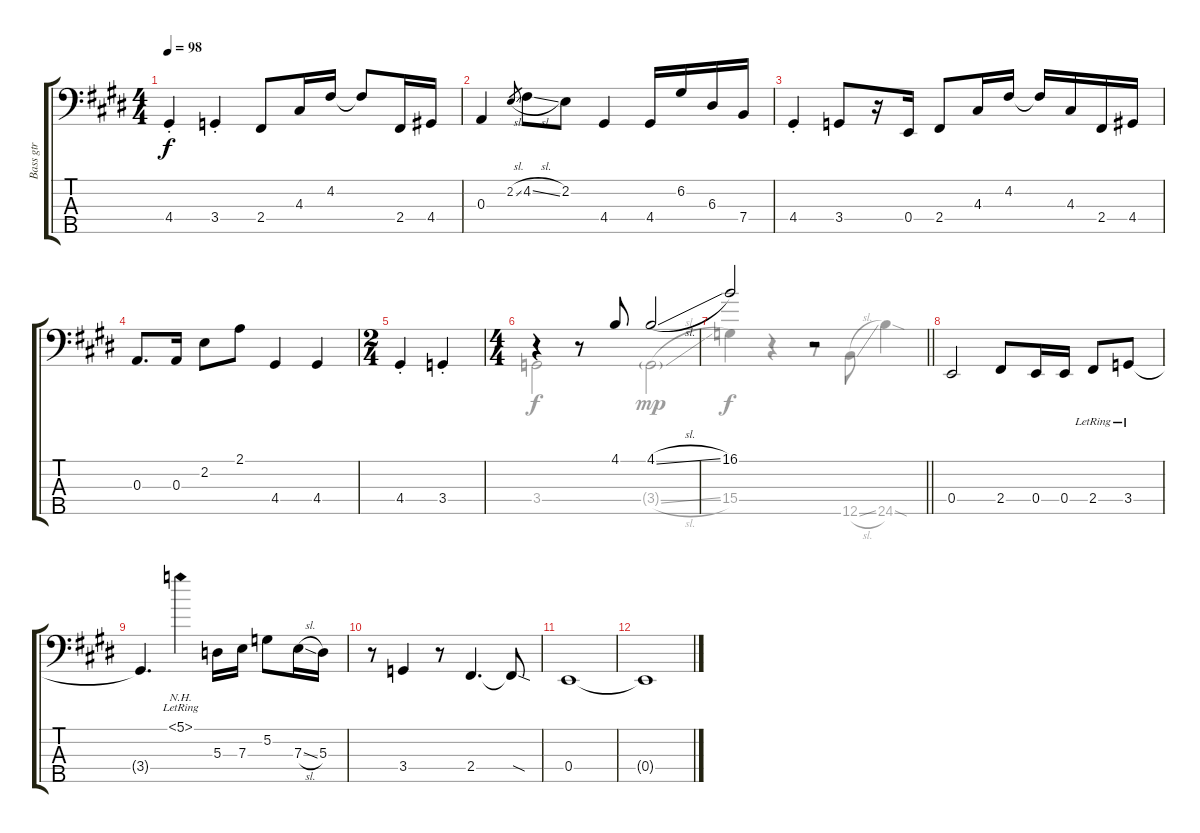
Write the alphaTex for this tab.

\track ("Bass gtr" "Bass gtr") {instrument electricbasspick}
\staff {score tabs}
\tuning (G2 D2 A1 E1 B0) {hide}
\voice
\ts (4 4)
\tempo 98
\clef f4
\ks c#minor
4.4{st}.4{dy f} 3.4{st}.4 2.4.8 4.3.16 4.2.16 4.2{t}.8 2.4.16 4.4.16 |
\ks e
0.3.4 2.2{sl}.8{gr} 4.2{sl}.8 2.2.8 4.4.4 4.4.16 6.2.16 6.3.16 7.4.16 |
\ks c#minor
4.4{st}.4 3.4.8 r.16 0.4.16 2.4.8 4.3.16 4.2.16 4.2{t}.16 4.3.16 2.4.16 4.4.16 |
0.3.8{d} 0.3.16 2.2.8 2.1.8 4.4.4 4.4.4 |
\ts (2 4)
\ks e
4.4{st}.4 3.4{st}.4 |
\ts (4 4)
\ks c#minor
r.4 r.8 4.1.8 4.1{sl}.2 |
\barLineRight lightlight
16.1.2 r.2 |
\ks e
0.4.2 2.4.8 0.4.16 0.4.16 2.4{lr}.8 3.4{lr}.8 |
\ks c#minor
3.4{t}.4{d} 5.1{nh lr}.4 5.3.16 7.3.16 5.2.8 7.3{sl}.16 5.3.16 |
r.8 3.4.4 r.8 2.4.4{d} 2.4{sod t}.8 |
\ks e
0.4.1 |
\ks c#minor
0.4{t}.1
\voice
\clef f4
\ottava regular
\simile none
\ks c#minor
|
\ks e
|
\ks c#minor
|
|
\ks e
|
\ks c#minor
3.4.2 3.4{sl g}.2{dy mp} |
\barLineRight lightlight
15.4.4{dy f} r.4 r.8 12.5{sl}.8 24.5{sod}.4 |
\ks e
|
\ks c#minor
|
|
\ks e
|
\ks c#minor
